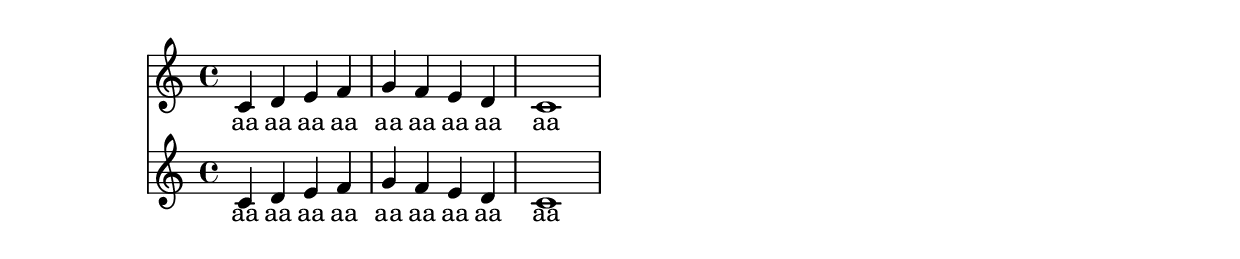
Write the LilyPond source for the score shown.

% DO NOT EDIT this file manually; it is automatically
% generated from Documentation/snippets/new
% Make any changes in Documentation/snippets/new/
% and then run scripts/auxiliar/makelsr.py
%
% This file is in the public domain.
%% Note: this file works from version 2.14.0
\version "2.14.0"

\header {
%% Translation of GIT committish: 6977ddc9a3b63ea810eaecb864269c7d847ccf98
  texidoces = "
Este fragmento de código muestra cómo situar la línea de base de la
letra más cerca del pentagrama.

"
  doctitlees = "Ajuste del especiado vertical de la letra"


%% Translation of GIT committish: 9a65042d49324f2e3dff18c4b0858def81232eea
  texidocfr = "
Cet extrait illustre la manière de rapprocher la ligne de paroles
de la portée.

"
  doctitlefr = "Ajustement de l'espacement vertical des paroles"


  lsrtags = "text, vocal-music, spacing"
  texidoc = "
This snippet shows how to bring the lyrics line closer to the staff.

"
  doctitle = "Adjusting lyrics vertical spacing"
} % begin verbatim


% Default layout:
<<
  \new Staff \new Voice = melody \relative c' {
    c4 d e f
    g4 f e d
    c1
  }
  \new Lyrics \lyricsto melody { aa aa aa aa aa aa aa aa aa }

  % Reducing the minimum space below the staff and above the lyrics:
  \new Staff {
    \new Voice = melody \relative c' {
      c4 d e f
      g4 f e d
      c1
    }
  }
  \new Lyrics \with {
    \override VerticalAxisGroup #'nonstaff-relatedstaff-spacing = #'((basic-distance . 1))
  }
  \lyricsto melody { aa aa aa aa aa aa aa aa aa }
>>
